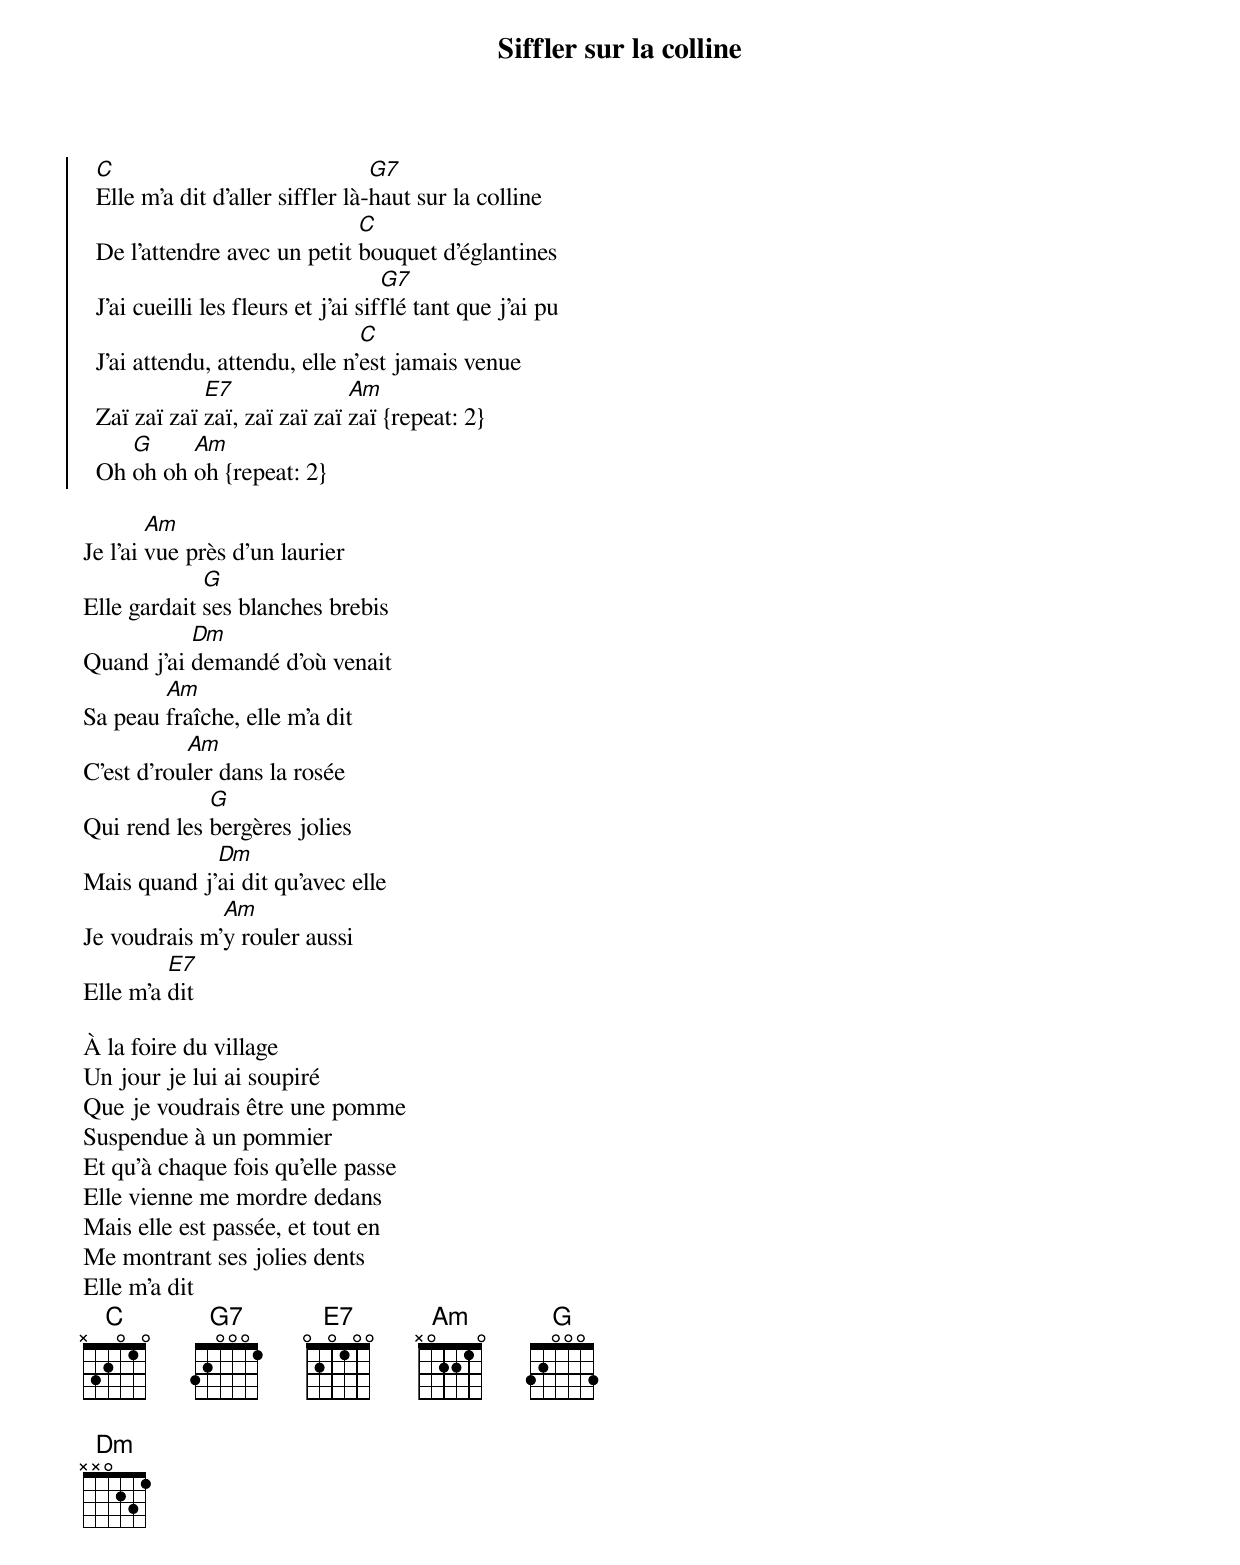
{title: Siffler sur la colline}
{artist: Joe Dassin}
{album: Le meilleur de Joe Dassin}
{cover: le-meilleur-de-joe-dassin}
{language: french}
{columns: 2}
{define: C frets X 3 2 0 1 0}
{define: G7 frets 3 2 0 0 0 1}
{define: E7 frets 0 2 0 1 0 0}
{define: Am frets X 0 2 2 1 0}
{define: G frets 3 2 0 0 0 3}
{define: Dm frets X X 0 2 3 1}

{start_of_chorus}
  [C]Elle m'a dit d'aller siffler là-[G7]haut sur la colline
  De l'attendre avec un petit [C]bouquet d'églantines
  J'ai cueilli les fleurs et j'ai sif[G7]flé tant que j'ai pu
  J'ai attendu, attendu, elle n'[C]est jamais venue
  Zaï zaï zaï [E7]zaï, zaï zaï zaï [Am]zaï {repeat: 2}
  Oh [G]oh oh [Am]oh {repeat: 2}
{end_of_chorus}

Je l'ai [Am]vue près d'un laurier
Elle gardait [G]ses blanches brebis
Quand j'ai [Dm]demandé d'où venait
Sa peau [Am]fraîche, elle m'a dit
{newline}
C'est d'rou[Am]ler dans la rosée
Qui rend les [G]bergères jolies
Mais quand j'[Dm]ai dit qu'avec elle
Je voudrais m'[Am]y rouler aussi
Elle m'a [E7]dit

À la foire du village
Un jour je lui ai soupiré
Que je voudrais être une pomme
Suspendue à un pommier
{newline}
Et qu'à chaque fois qu'elle passe
Elle vienne me mordre dedans
Mais elle est passée, et tout en
Me montrant ses jolies dents
Elle m'a dit
